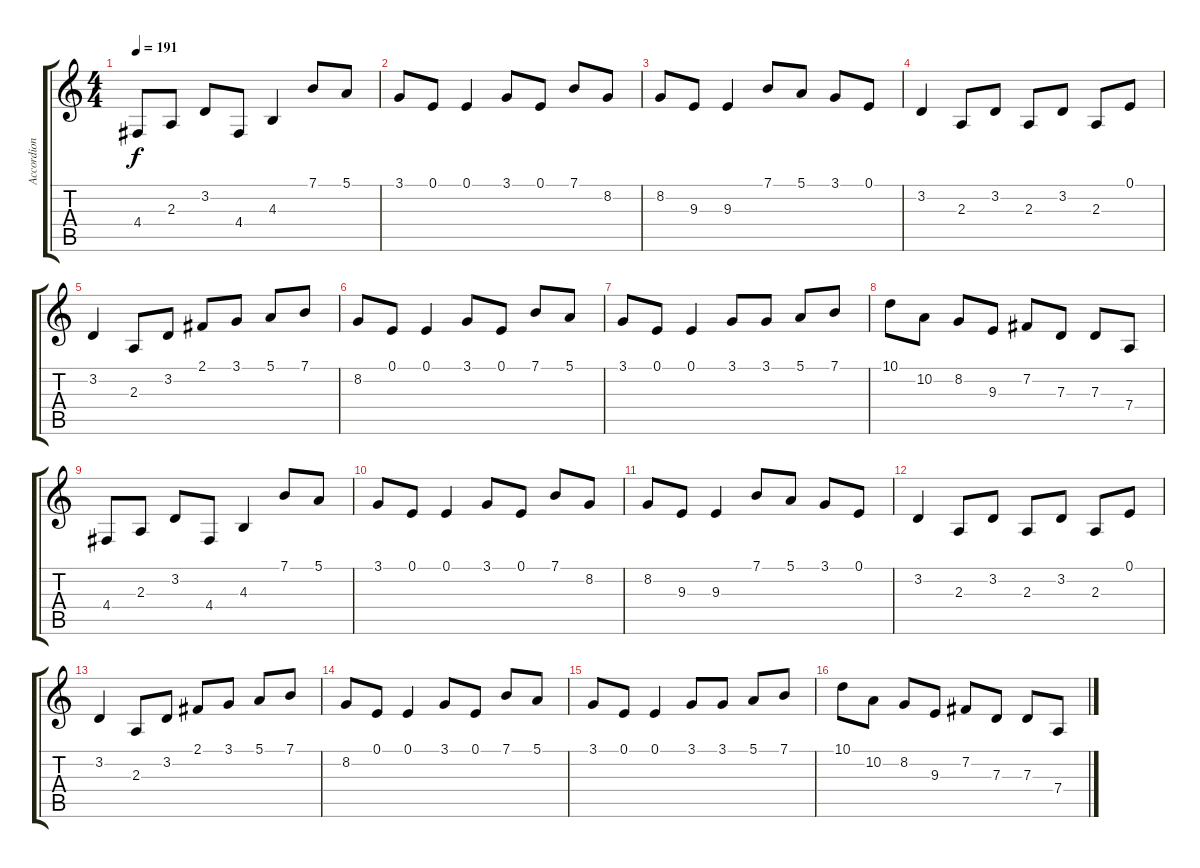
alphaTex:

\track ("Accordion 2" "Accordion ") {instrument tangoaccordion}
\staff {score tabs}
\tuning (E4 B3 G3 D3 A2 E2) {hide}
\ts (4 4)
\tempo 191
\clef g2
\ks c
4.4.8{dy f} 2.3.8 3.2.8 4.4.8 4.3.4 7.1.8 5.1.8 |
3.1.8 0.1.8 0.1.4 3.1.8 0.1.8 7.1.8 8.2.8 |
8.2.8 9.3.8 9.3.4 7.1.8 5.1.8 3.1.8 0.1.8 |
3.2.4 2.3.8 3.2.8 2.3.8 3.2.8 2.3.8 0.1.8 |
3.2.4 2.3.8 3.2.8 2.1.8 3.1.8 5.1.8 7.1.8 |
8.2.8 0.1.8 0.1.4 3.1.8 0.1.8 7.1.8 5.1.8 |
3.1.8 0.1.8 0.1.4 3.1.8 3.1.8 5.1.8 7.1.8 |
10.1.8 10.2.8 8.2.8 9.3.8 7.2.8 7.3.8 7.3.8 7.4.8 |
4.4.8 2.3.8 3.2.8 4.4.8 4.3.4 7.1.8 5.1.8 |
3.1.8 0.1.8 0.1.4 3.1.8 0.1.8 7.1.8 8.2.8 |
8.2.8 9.3.8 9.3.4 7.1.8 5.1.8 3.1.8 0.1.8 |
3.2.4 2.3.8 3.2.8 2.3.8 3.2.8 2.3.8 0.1.8 |
3.2.4 2.3.8 3.2.8 2.1.8 3.1.8 5.1.8 7.1.8 |
8.2.8 0.1.8 0.1.4 3.1.8 0.1.8 7.1.8 5.1.8 |
3.1.8 0.1.8 0.1.4 3.1.8 3.1.8 5.1.8 7.1.8 |
10.1.8 10.2.8 8.2.8 9.3.8 7.2.8 7.3.8 7.3.8 7.4.8
